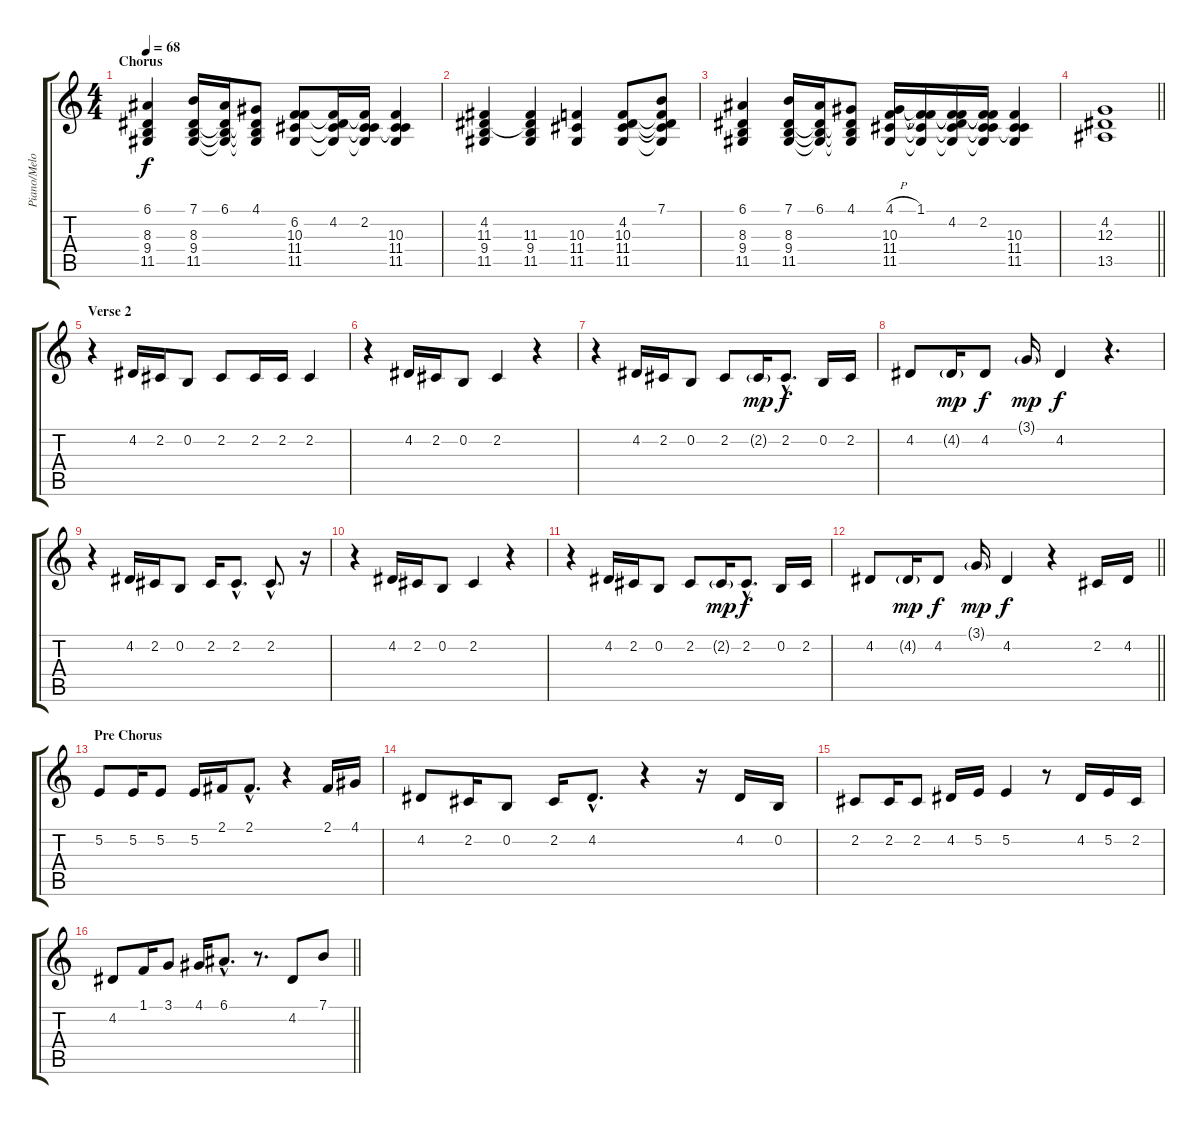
\track ("Piano/Melody" "Piano/Melo") {instrument acousticgrandpiano}
\staff {score tabs}
\tuning (E4 B3 G3 D3 A2 E2) {hide}
\ts (4 4)
\section ("" "Chorus")
\tempo 68
\clef g2
\ks c
(6.1 8.3 9.4 11.5).4{dy f} (7.1 8.3 9.4 11.5).16 (6.1 8.3{t} 9.4{t} 11.5{t}).16 (4.1 8.3{t} 9.4{t} 11.5{t}).8 (6.2 10.3 11.4 11.5).8 (4.2 10.3{t} 11.4{t} 11.5{t}).16 (2.2 10.3{t} 11.4{t} 11.5{t}).16 (2.2{t} 10.3 11.4 11.5).4 |
(4.2 11.3 9.4 11.5).4 (4.2{t} 11.3 9.4 11.5).4 (10.3 11.4 11.5).4 (4.2 10.3 11.4 11.5).8 (7.1 4.2{t} 10.3{t} 11.4{t} 11.5{t}).8 |
(6.1 8.3 9.4 11.5).4 (7.1 8.3 9.4 11.5).16 (6.1 8.3{t} 9.4{t} 11.5{t}).16 (4.1 8.3{t} 9.4{t} 11.5{t}).8 (4.1{h} 10.3 11.4 11.5).16 (1.1 10.3{t} 11.4{t} 11.5{t}).16 (1.1{t} 4.2 10.3{t} 11.4{t} 11.5{t}).16 (1.1{t} 2.2 10.3{t} 11.4{t} 11.5{t}).16 (2.2{t} 10.3 11.4 11.5).4 |
\barLineRight lightlight
(4.2 12.3 13.5).1 |
\section ("" "Verse 2")
r.4 4.2.16 2.2.16 0.2.8 2.2.8 2.2.16 2.2.16 2.2.4 |
r.4 4.2.16 2.2.16 0.2.8 2.2.4 r.4 |
r.4 4.2.16 2.2.16 0.2.8 2.2.8 2.2{g}.16{dy mp} 2.2{hac}.8{d dy f} 0.2.16 2.2.16 |
4.2.8 4.2{g}.16{dy mp} 4.2.8{dy f} 3.1{g}.16{dy mp} 4.2.4{dy f} r.4{d} |
r.4 4.2.16 2.2.16 0.2.8 2.2.16 2.2{hac}.8{d} 2.2{hac}.8{d} r.16 |
r.4 4.2.16 2.2.16 0.2.8 2.2.4 r.4 |
r.4 4.2.16 2.2.16 0.2.8 2.2.8 2.2{g}.16{dy mp} 2.2{hac}.8{d dy f} 0.2.16 2.2.16 |
\barLineRight lightlight
4.2.8 4.2{g}.16{dy mp} 4.2.8{dy f} 3.1{g}.16{dy mp} 4.2.4{dy f} r.4 2.2.16 4.2.16 |
\section ("" "Pre Chorus")
5.2.8 5.2.16 5.2.8 5.2.16 2.1.16 2.1{hac}.8{d} r.4 2.1.16 4.1.16 |
4.2.8 2.2.16 0.2.8 2.2.16 4.2{hac}.8{d} r.4 r.16 4.2.16 0.2.16 |
2.2.8 2.2.16 2.2.8 4.2.16 5.2.16 5.2.4 r.8 4.2.16 5.2.16 2.2.16 |
\barLineRight lightlight
4.2.8 1.1.16 3.1.8 4.1.16 6.1{hac}.8{d} r.8{d} 4.2.8 7.1.8
